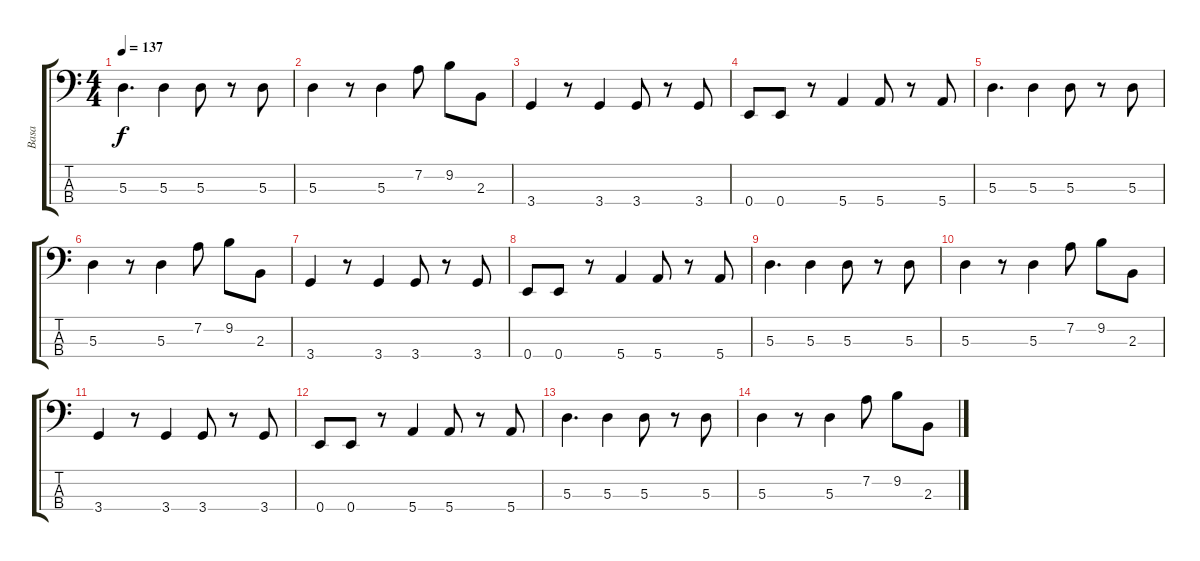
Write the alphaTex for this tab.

\track ("Basa" "Basa") {instrument electricbassfinger}
\staff {score tabs}
\tuning (G2 D2 A1 E1) {hide}
\ts (4 4)
\tempo 137
\clef f4
\ks c
5.3.4{d dy f} 5.3.4 5.3.8 r.8 5.3.8 |
5.3.4 r.8 5.3.4 7.2.8 9.2.8 2.3.8 |
3.4.4 r.8 3.4.4 3.4.8 r.8 3.4.8 |
0.4.8 0.4.8 r.8 5.4.4 5.4.8 r.8 5.4.8 |
5.3.4{d} 5.3.4 5.3.8 r.8 5.3.8 |
5.3.4 r.8 5.3.4 7.2.8 9.2.8 2.3.8 |
3.4.4 r.8 3.4.4 3.4.8 r.8 3.4.8 |
0.4.8 0.4.8 r.8 5.4.4 5.4.8 r.8 5.4.8 |
5.3.4{d} 5.3.4 5.3.8 r.8 5.3.8 |
5.3.4 r.8 5.3.4 7.2.8 9.2.8 2.3.8 |
3.4.4 r.8 3.4.4 3.4.8 r.8 3.4.8 |
0.4.8 0.4.8 r.8 5.4.4 5.4.8 r.8 5.4.8 |
5.3.4{d} 5.3.4 5.3.8 r.8 5.3.8 |
5.3.4 r.8 5.3.4 7.2.8 9.2.8 2.3.8
